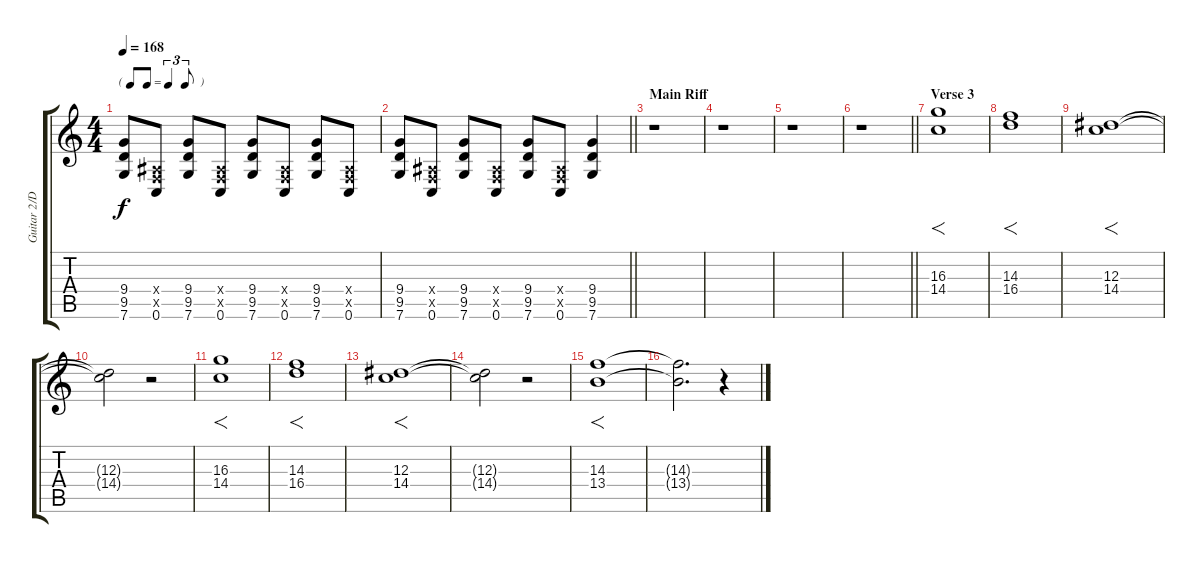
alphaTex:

\track ("Guitar 2/Drone Vocals/Brass" "Guitar 2/D") {instrument distortionguitar bank 255}
\staff {score tabs}
\tuning (C4 G3 Eb3 Bb2 F2 C2) {hide}
\ts (4 4)
\tf triplet8th
\tempo 168
\clef g2
\ks c
(9.4 9.5 7.6).8{dy f} (0.4{x} 0.5{x} 0.6).8 (9.4 9.5 7.6).8 (0.4{x} 0.5{x} 0.6).8 (9.4 9.5 7.6).8 (0.4{x} 0.5{x} 0.6).8 (9.4 9.5 7.6).8 (0.4{x} 0.5{x} 0.6).8 |
\barLineRight lightlight
(9.4 9.5 7.6).8 (0.4{x} 0.5{x} 0.6).8 (9.4 9.5 7.6).8 (0.4{x} 0.5{x} 0.6).8 (9.4 9.5 7.6).8 (0.4{x} 0.5{x} 0.6).8 (9.4 9.5 7.6).4 |
\section ("" "Main Riff")
r.1 |
r.1 |
r.1 |
\barLineRight lightlight
r.1 |
\section ("" "Verse 3")
(16.3 14.4).1{f instrument lead6voice} |
(14.3 16.4).1{f} |
(12.3 14.4).1{f} |
(12.3{t} 14.4{t}).2 r.2 |
(16.3 14.4).1{f} |
(14.3 16.4).1{f} |
(12.3 14.4).1{f} |
(12.3{t} 14.4{t}).2 r.2 |
(14.3 13.4).1{f} |
(14.3{t} 13.4{t}).2{d} r.4
